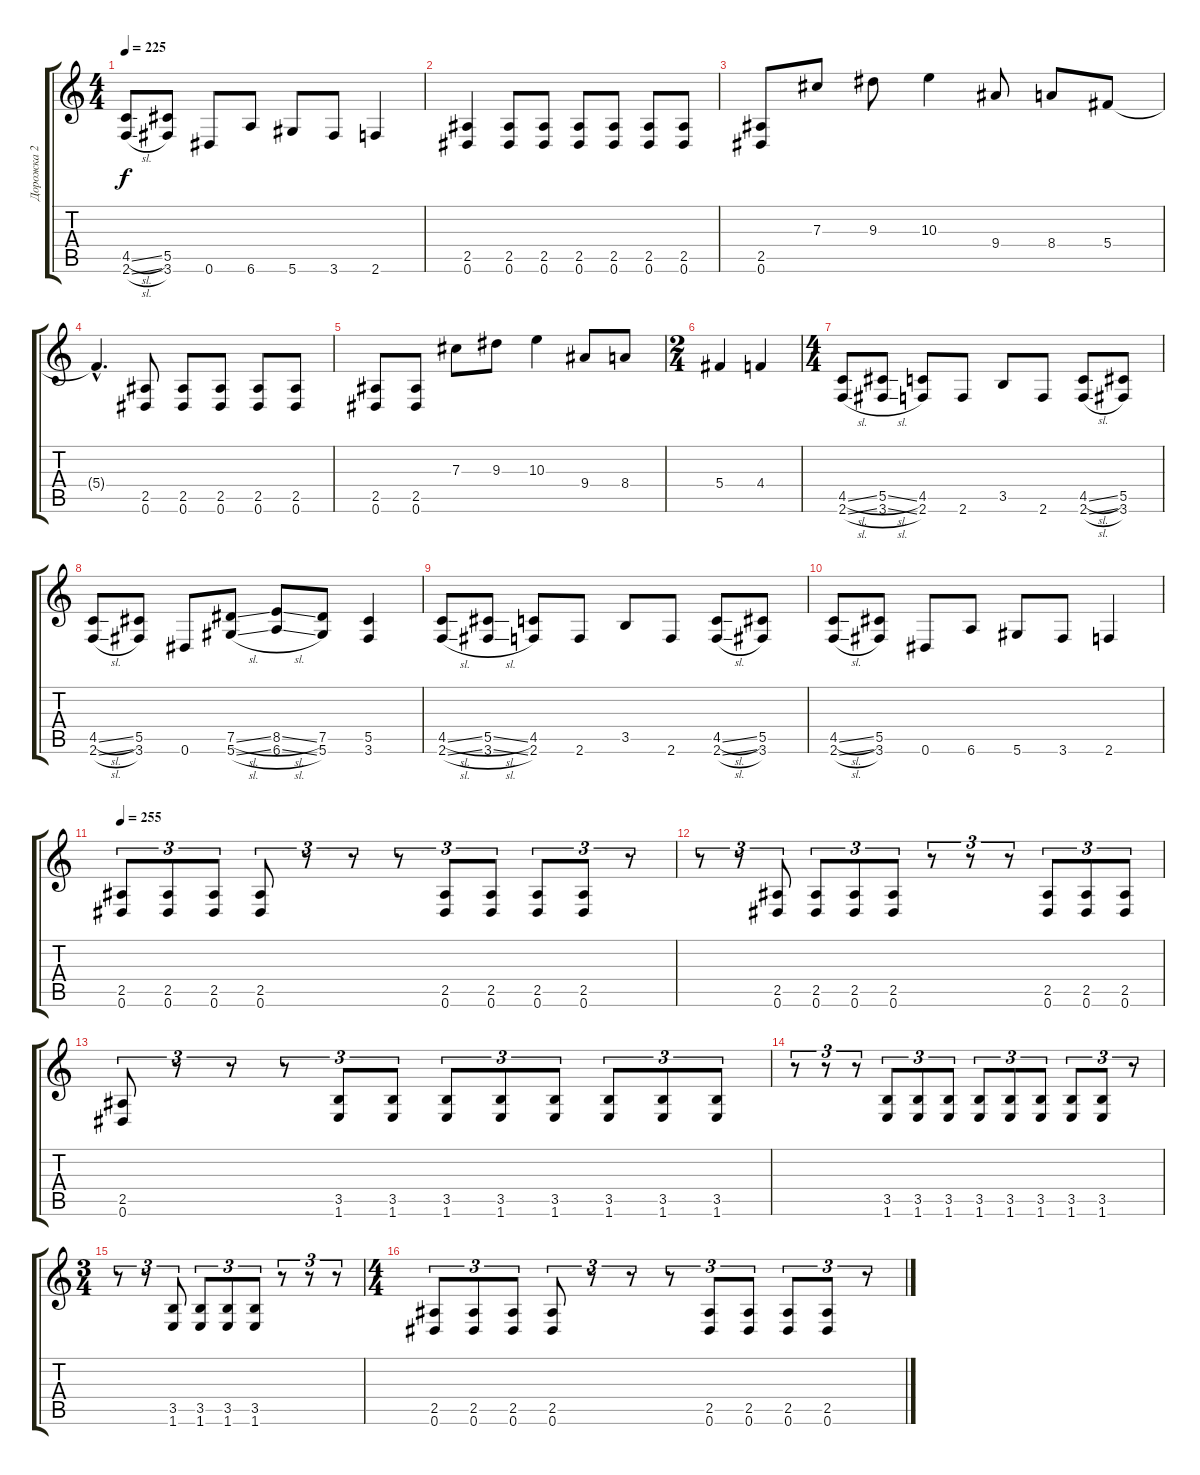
\track ("Дорожка 2" "Дорожка 2") {instrument distortionguitar}
\staff {score tabs}
\tuning (Eb4 Bb3 Gb3 Db3 Ab2 Eb2) {hide}
\ts (4 4)
\tempo 225
\clef g2
\ks c
(4.5{sl} 2.6{sl}).8{dy f} (5.5 3.6).8 0.6.8 6.6.8 5.6.8 3.6.8 2.6.4 |
(2.5 0.6).4 (2.5 0.6).8 (2.5 0.6).8 (2.5 0.6).8 (2.5 0.6).8 (2.5 0.6).8 (2.5 0.6).8 |
(2.5 0.6).8 7.3.8 9.3.8 10.3.4 9.4.8 8.4.8 5.4.8 |
5.4{hac t}.4{d} (2.5 0.6).8 (2.5 0.6).8 (2.5 0.6).8 (2.5 0.6).8 (2.5 0.6).8 |
(2.5 0.6).8 (2.5 0.6).8 7.3.8 9.3.8 10.3.4 9.4.8 8.4.8 |
\ts (2 4)
5.4.4 4.4.4 |
\ts (4 4)
(4.5{sl} 2.6{sl}).8 (5.5{sl} 3.6{sl}).8 (4.5 2.6).8 2.6.8 3.5.8 2.6.8 (4.5{sl} 2.6{sl}).8 (5.5 3.6).8 |
(4.5{sl} 2.6{sl}).8 (5.5 3.6).8 0.6.8 (7.5{sl} 5.6{sl}).8 (8.5{sl} 6.6{sl}).8 (7.5 5.6).8 (5.5 3.6).4 |
(4.5{sl} 2.6{sl}).8 (5.5{sl} 3.6{sl}).8 (4.5 2.6).8 2.6.8 3.5.8 2.6.8 (4.5{sl} 2.6{sl}).8 (5.5 3.6).8 |
(4.5{sl} 2.6{sl}).8 (5.5 3.6).8 0.6.8 6.6.8 5.6.8 3.6.8 2.6.4 |
\tempo 255
(2.5 0.6).8{tu (3 2)} (2.5 0.6).8{tu (3 2)} (2.5 0.6).8{tu (3 2)} (2.5 0.6).8{tu (3 2)} r.8{tu (3 2)} r.8{tu (3 2)} r.8{tu (3 2)} (2.5 0.6).8{tu (3 2)} (2.5 0.6).8{tu (3 2)} (2.5 0.6).8{tu (3 2)} (2.5 0.6).8{tu (3 2)} r.8{tu (3 2)} |
r.8{tu (3 2)} r.8{tu (3 2)} (2.5 0.6).8{tu (3 2)} (2.5 0.6).8{tu (3 2)} (2.5 0.6).8{tu (3 2)} (2.5 0.6).8{tu (3 2)} r.8{tu (3 2)} r.8{tu (3 2)} r.8{tu (3 2)} (2.5 0.6).8{tu (3 2)} (2.5 0.6).8{tu (3 2)} (2.5 0.6).8{tu (3 2)} |
(2.5 0.6).8{tu (3 2)} r.8{tu (3 2)} r.8{tu (3 2)} r.8{tu (3 2)} (3.5 1.6).8{tu (3 2)} (3.5 1.6).8{tu (3 2)} (3.5 1.6).8{tu (3 2)} (3.5 1.6).8{tu (3 2)} (3.5 1.6).8{tu (3 2)} (3.5 1.6).8{tu (3 2)} (3.5 1.6).8{tu (3 2)} (3.5 1.6).8{tu (3 2)} |
r.8{tu (3 2)} r.8{tu (3 2)} r.8{tu (3 2)} (3.5 1.6).8{tu (3 2)} (3.5 1.6).8{tu (3 2)} (3.5 1.6).8{tu (3 2)} (3.5 1.6).8{tu (3 2)} (3.5 1.6).8{tu (3 2)} (3.5 1.6).8{tu (3 2)} (3.5 1.6).8{tu (3 2)} (3.5 1.6).8{tu (3 2)} r.8{tu (3 2)} |
\ts (3 4)
r.8{tu (3 2)} r.8{tu (3 2)} (3.5 1.6).8{tu (3 2)} (3.5 1.6).8{tu (3 2)} (3.5 1.6).8{tu (3 2)} (3.5 1.6).8{tu (3 2)} r.8{tu (3 2)} r.8{tu (3 2)} r.8{tu (3 2)} |
\ts (4 4)
(2.5 0.6).8{tu (3 2) instrument distortionguitar} (2.5 0.6).8{tu (3 2)} (2.5 0.6).8{tu (3 2)} (2.5 0.6).8{tu (3 2)} r.8{tu (3 2)} r.8{tu (3 2)} r.8{tu (3 2)} (2.5 0.6).8{tu (3 2)} (2.5 0.6).8{tu (3 2)} (2.5 0.6).8{tu (3 2)} (2.5 0.6).8{tu (3 2)} r.8{tu (3 2)}
